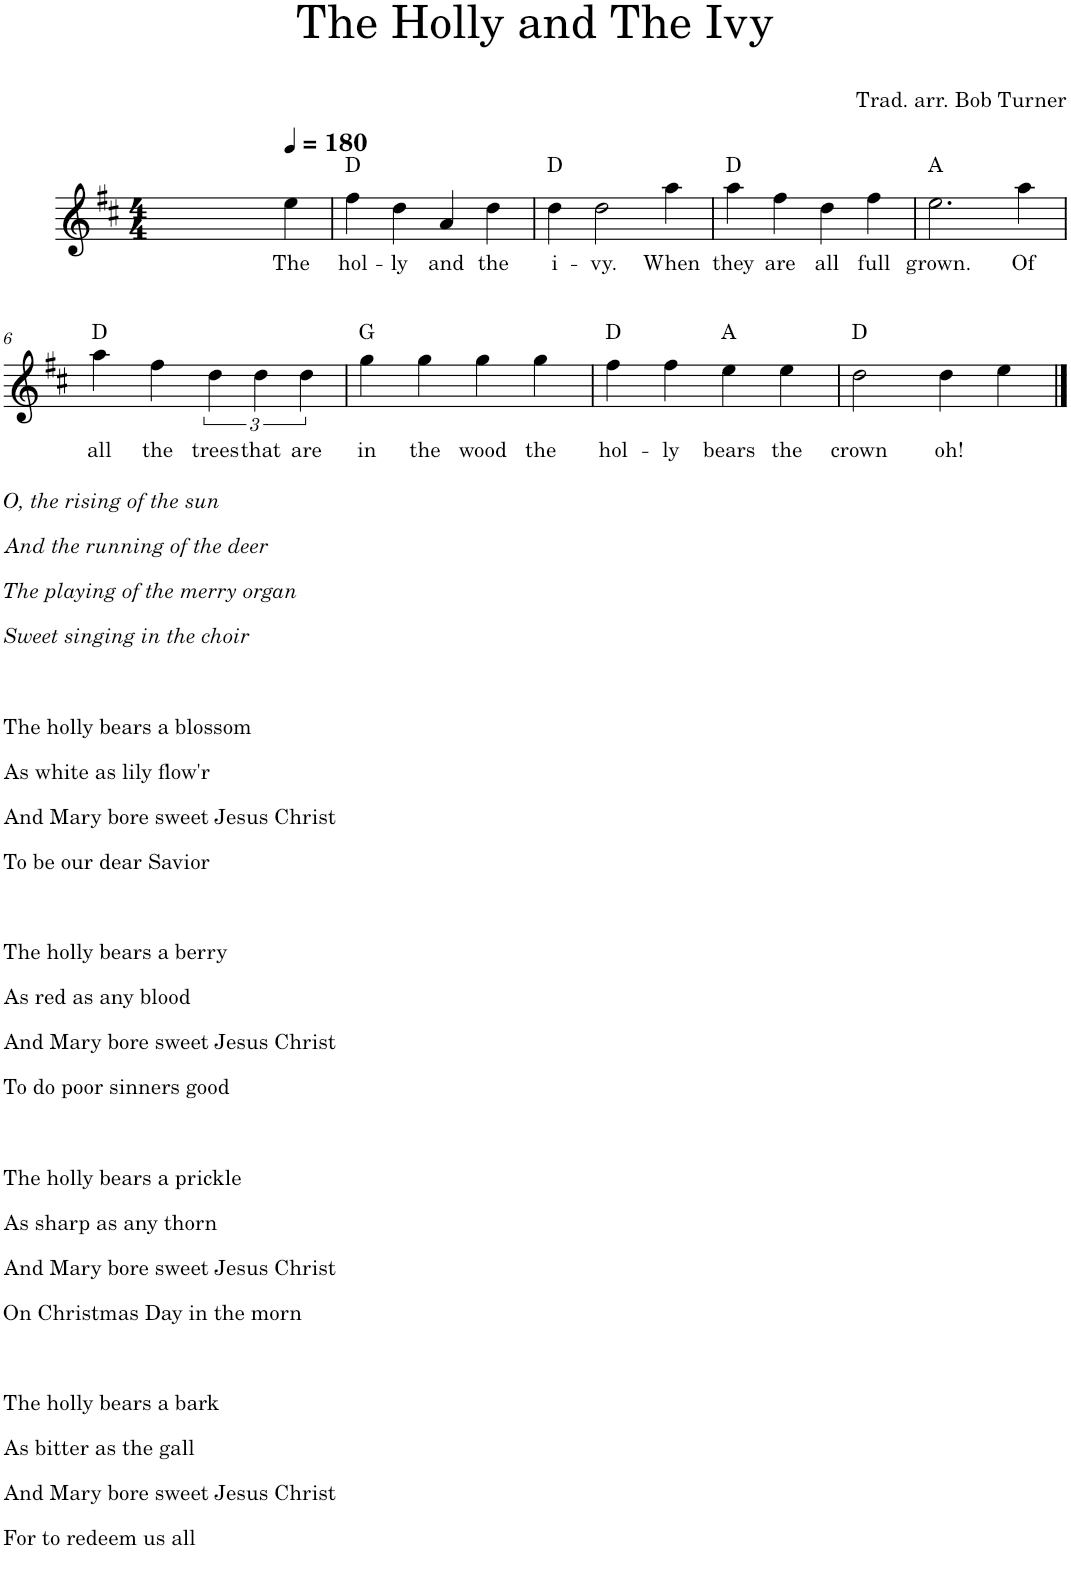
**kern	**text	**harte
*part1	*part1	*part1
*staff1	*staff1	*
*I"Piano	*	*
*I'Pno.	*	*
*clefG2	*	*
*k[f#c#]	*	*
*M4/4	*	*
=1	=1	=1
2ryy	.	.
4ryy	.	.
*MM180	*	*
!	!LO:LY:b	!
4ee\	The	.
=2	=2	=2
!	!LO:LY:b	!
4ff#\	hol-	D:maj
!	!LO:LY:b	!
4dd\	-ly	.
!	!LO:LY:b	!
4a/	and	.
!	!LO:LY:b	!
4dd\	the	.
=3	=3	=3
!	!LO:LY:b	!
4dd\	i-	D:maj
!	!LO:LY:b	!
2dd\	-vy.	.
!	!LO:LY:b	!
4aa\	When	.
=4	=4	=4
!	!LO:LY:b	!
4aa\	they	D:maj
!	!LO:LY:b	!
4ff#\	are	.
!	!LO:LY:b	!
4dd\	all	.
!	!LO:LY:b	!
4ff#\	full	.
=5	=5	=5
!	!LO:LY:b	!
2.ee\	grown.	A:maj
!	!LO:LY:b	!
4aa\	Of	.
!!LO:LB:g=z
=6	=6	=6
!LO:TX:b:i:t=O, the rising of the sun	!	!
!LO:TX:b:t=And the running of the deer	!	!
!LO:TX:b:t=The playing of the merry organ	!	!
!LO:TX:b:t=Sweet singing in the choir	!	!
!LO:TX:b:t=The holly bears a blossom	!	!
!LO:TX:b:t=As white as lily flow'r	!	!
!LO:TX:b:t=And Mary bore sweet Jesus Christ	!	!
!LO:TX:b:t=To be our dear Savior	!	!
!LO:TX:b:t=The holly bears a berry	!	!
!LO:TX:b:t=As red as any blood	!	!
!LO:TX:b:t=And Mary bore sweet Jesus Christ	!	!
!LO:TX:b:t=To do poor sinners good	!	!
!LO:TX:b:t=The holly bears a prickle	!	!
!LO:TX:b:t=As sharp as any thorn	!	!
!LO:TX:b:t=And Mary bore sweet Jesus Christ	!	!
!LO:TX:b:t=On Christmas Day in the morn	!	!
!LO:TX:b:t=The holly bears a bark	!	!
!LO:TX:b:t=As bitter as the gall	!	!
!LO:TX:b:t=And Mary bore sweet Jesus Christ	!	!
!LO:TX:b:t=For to redeem us all	!	!
!	!LO:LY:b	!
4aa\	all	D:maj
!	!LO:LY:b	!
4ff#\	the	.
!	!LO:LY:b	!
6dd\	trees	.
!	!LO:LY:b	!
6dd\	that	.
!	!LO:LY:b	!
6dd\	are	.
=7	=7	=7
!	!LO:LY:b	!
4gg\	in	G:maj
!	!LO:LY:b	!
4gg\	the	.
!	!LO:LY:b	!
4gg\	wood	.
!	!LO:LY:b	!
4gg\	the	.
=8	=8	=8
!	!LO:LY:b	!
4ff#\	hol-	D:maj
!	!LO:LY:b	!
4ff#\	-ly	.
!	!LO:LY:b	!
4ee\	bears	A:maj
!	!LO:LY:b	!
4ee\	the	.
=9	=9	=9
!	!LO:LY:b	!
2dd\	crown	D:maj
!	!LO:LY:b	!
4dd\	oh!	.
4ee\	.	.
==	==	==
*-	*-	*-
